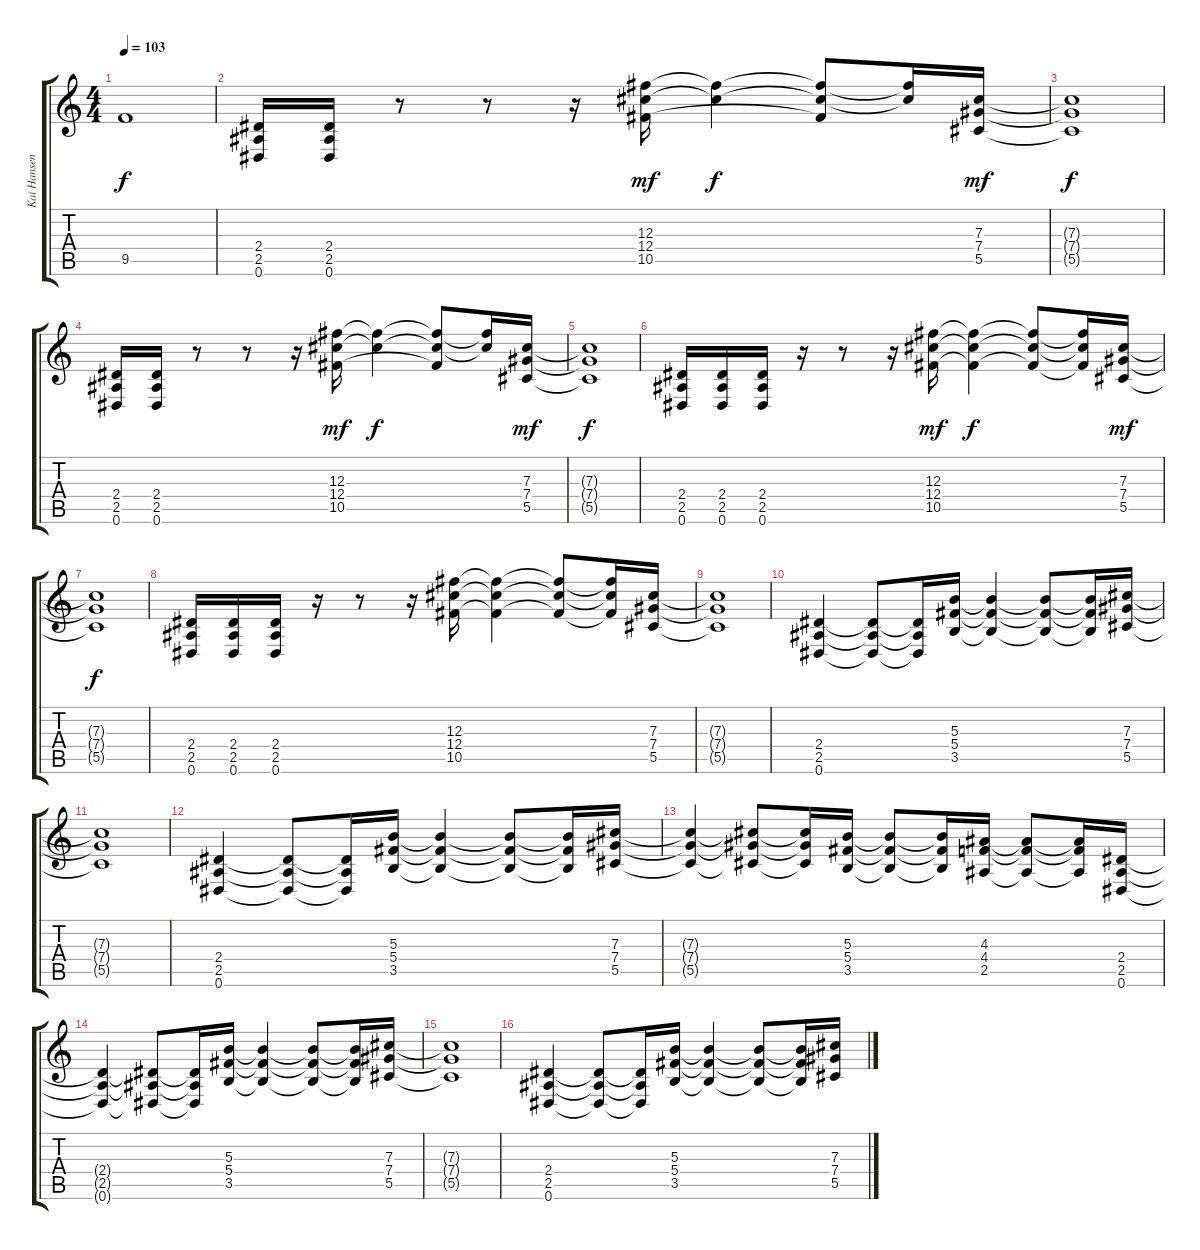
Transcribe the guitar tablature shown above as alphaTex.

\track ("Kai Hansen - Guitar" "Kai Hansen") {instrument distortionguitar}
\staff {score tabs}
\tuning (Eb4 Bb3 Gb3 Db3 Ab2 Eb2) {hide}
\ts (4 4)
\tempo 103
\clef g2
\ks c
9.5{t}.1{dy f} |
(2.4 2.5 0.6).16 (2.4 2.5 0.6).16 r.8 r.8 r.16 (12.3 12.4 10.5).16{dy mf} (12.3{t} 12.4{t}).4{dy f} (12.3{t} 12.4{t} 10.5{t}).8 (12.3{t} 12.4{t}).16 (7.3 7.4 5.5).16{dy mf} |
(7.3{t} 7.4{t} 5.5{t}).1{dy f} |
(2.4 2.5 0.6).16 (2.4 2.5 0.6).16 r.8 r.8 r.16 (12.3 12.4 10.5).16{dy mf} (12.3{t} 12.4{t}).4{dy f} (12.3{t} 12.4{t} 10.5{t}).8 (12.3{t} 12.4{t}).16 (7.3 7.4 5.5).16{dy mf} |
(7.3{t} 7.4{t} 5.5{t}).1{dy f} |
(2.4 2.5 0.6).16 (2.4 2.5 0.6).16 (2.4 2.5 0.6).16 r.16 r.8 r.16 (12.3 12.4 10.5).16{dy mf} (12.3{t} 12.4{t} 10.5{t}).4{dy f} (12.3{t} 12.4{t} 10.5{t}).8 (12.3{t} 12.4{t} 10.5{t}).16 (7.3 7.4 5.5).16{dy mf} |
(7.3{t} 7.4{t} 5.5{t}).1{dy f} |
(2.4 2.5 0.6).16 (2.4 2.5 0.6).16 (2.4 2.5 0.6).16 r.16 r.8 r.16 (12.3 12.4 10.5).16 (12.3{t} 12.4{t} 10.5{t}).4 (12.3{t} 12.4{t} 10.5{t}).8 (12.3{t} 12.4{t} 10.5{t}).16 (7.3 7.4 5.5).16 |
(7.3{t} 7.4{t} 5.5{t}).1 |
(2.4 2.5 0.6).4 (2.4{t} 2.5{t} 0.6{t}).8 (2.4{t} 2.5{t} 0.6{t}).16 (5.3 5.4 3.5).16 (5.3{t} 5.4{t} 3.5{t}).4 (5.3{t} 5.4{t} 3.5{t}).8 (5.3{t} 5.4{t} 3.5{t}).16 (7.3 7.4 5.5).16 |
(7.3{t} 7.4{t} 5.5{t}).1 |
(2.4 2.5 0.6).4 (2.4{t} 2.5{t} 0.6{t}).8 (2.4{t} 2.5{t} 0.6{t}).16 (5.3 5.4 3.5).16 (5.3{t} 5.4{t} 3.5{t}).4 (5.3{t} 5.4{t} 3.5{t}).8 (5.3{t} 5.4{t} 3.5{t}).16 (7.3 7.4 5.5).16 |
(7.3{t} 7.4{t} 5.5{t}).4 (7.3{t} 7.4{t} 5.5{t}).8 (7.3{t} 7.4{t} 5.5{t}).16 (5.3 5.4 3.5).16 (5.3{t} 5.4{t} 3.5{t}).8 (5.3{t} 5.4{t} 3.5{t}).16 (4.3 4.4 2.5).16 (4.3{t} 4.4{t} 2.5{t}).8 (4.3{t} 4.4{t} 2.5{t}).16 (2.4 2.5 0.6).16 |
(2.4{t} 2.5{t} 0.6{t}).4 (2.4{t} 2.5{t} 0.6{t}).8 (2.4{t} 2.5{t} 0.6{t}).16 (5.3 5.4 3.5).16 (5.3{t} 5.4{t} 3.5{t}).4 (5.3{t} 5.4{t} 3.5{t}).8 (5.3{t} 5.4{t} 3.5{t}).16 (7.3 7.4 5.5).16 |
(7.3{t} 7.4{t} 5.5{t}).1 |
(2.4 2.5 0.6).4 (2.4{t} 2.5{t} 0.6{t}).8 (2.4{t} 2.5{t} 0.6{t}).16 (5.3 5.4 3.5).16 (5.3{t} 5.4{t} 3.5{t}).4 (5.3{t} 5.4{t} 3.5{t}).8 (5.3{t} 5.4{t} 3.5{t}).16 (7.3 7.4 5.5).16
